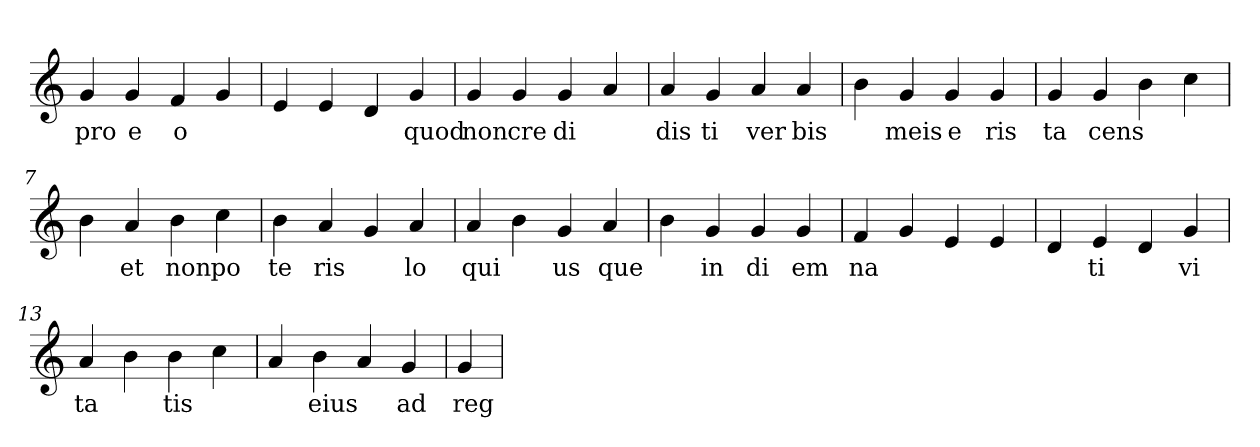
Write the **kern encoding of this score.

**kern	**text
*part1	*part1
*staff1	*staff1
*clefG2	*
=1	=1
4g	pro
4g	e
4f	o
4g	.
=2	=2
4e	.
4e	.
4d	.
4g	quod
=3	=3
4g	non
4g	cre
4g	di
4a	.
=4	=4
4a	dis
4g	ti
4a	ver
4a	bis
=5	=5
4b	.
4g	meis
4g	e
4g	ris
=6	=6
4g	ta
4g	cens
4b	.
4cc	.
=7	=7
4b	.
4a	et
4b	non
4cc	po
=8	=8
4b	te
4a	ris
4g	.
4a	lo
=9	=9
4a	qui
4b	.
4g	us
4a	que
=10	=10
4b	.
4g	in
4g	di
4g	em
=11	=11
4f	na
4g	.
4e	.
4e	.
=12	=12
4d	.
4e	ti
4d	.
4g	vi
=13	=13
4a	ta
4b	.
4b	tis
4cc	.
=14	=14
4a	.
4b	eius
4a	.
4g	ad
=15	=15
4g	reg
=	=
*-	*-
